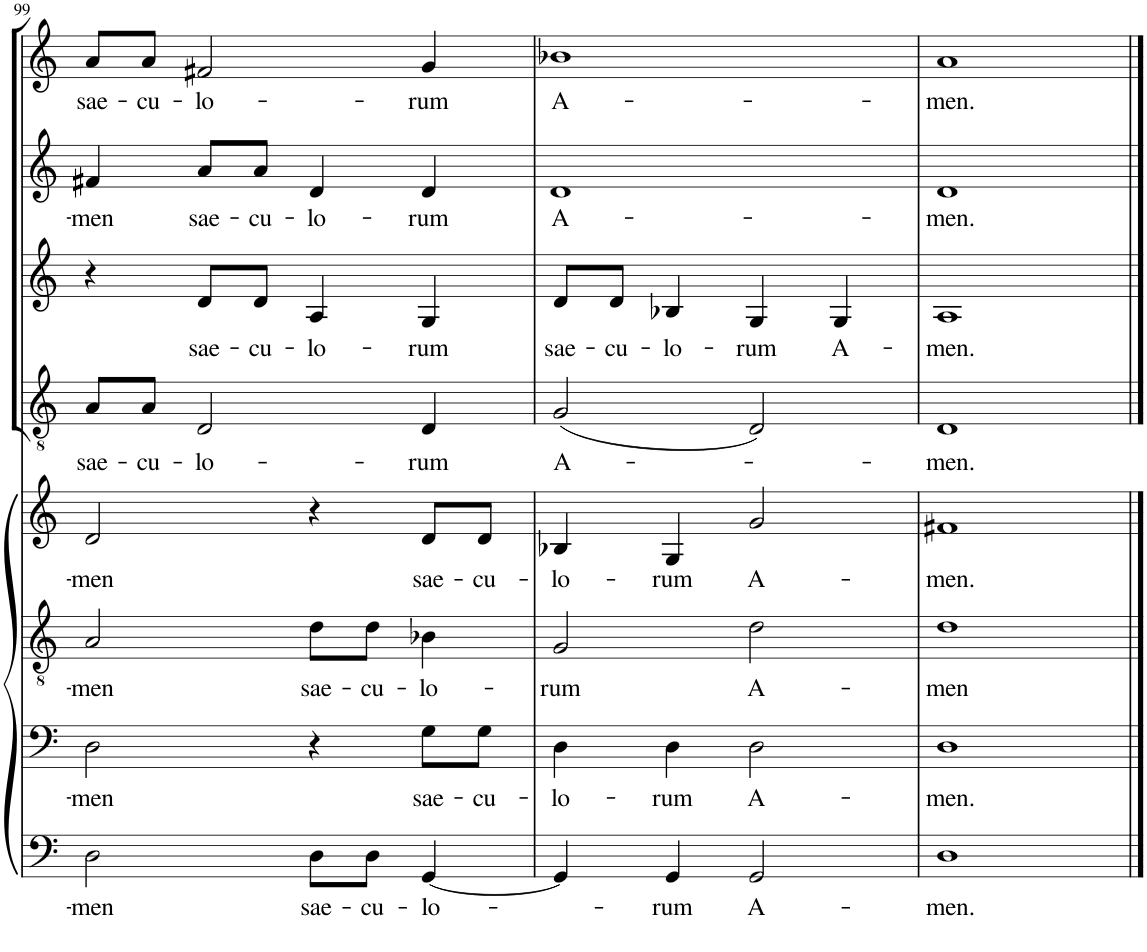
**kern	**text	**kern	**text	**kern	**text	**kern	**text	**kern	**text	**kern	**text	**kern	**text	**kern	**text
*part8	*part8	*part7	*part7	*part6	*part6	*part5	*part5	*part4	*part4	*part3	*part3	*part2	*part2	*part1	*part1
*staff8	*staff8	*staff7	*staff7	*staff6	*staff6	*staff5	*staff5	*staff4	*staff4	*staff3	*staff3	*staff2	*staff2	*staff1	*staff1
*I"Bass 2	*	*I"Bass 1	*	*I"Tenor	*	*I"Alto	*	*I"Tenor	*	*I"Alto	*	*I"Soprano 2	*	*I"Soprano 1	*
!!LO:PB:g=z
*clefF4	*	*clefF4	*	*clefGv2	*	*clefG2	*	*clefGv2	*	*clefG2	*	*clefG2	*	*clefG2	*
*k[]	*	*k[]	*	*k[]	*	*k[]	*	*k[]	*	*k[]	*	*k[]	*	*k[]	*
*M4/4	*	*M4/4	*	*M4/4	*	*M4/4	*	*M4/4	*	*M4/4	*	*M4/4	*	*M4/4	*
*met(c)	*	*met(c)	*	*met(c)	*	*met(c)	*	*met(c)	*	*met(c)	*	*met(c)	*	*met(c)	*
=99	=99	=99	=99	=99	=99	=99	=99	=99	=99	=99	=99	=99	=99	=99	=99
!	!LO:LY:b	!	!LO:LY:b	!	!LO:LY:b	!	!LO:LY:b	!	!LO:LY:b	!	!	!	!LO:LY:b	!	!LO:LY:b
2D\	-men	2D\	-men	2A/	-men	2d/	-men	8A/L	sae-	4r	.	4f#X/	-men	8a/L	sae-
!	!	!	!	!	!	!	!	!	!LO:LY:b	!	!	!	!	!	!LO:LY:b
.	.	.	.	.	.	.	.	8A/J	-cu-	.	.	.	.	8a/J	-cu-
!	!	!	!	!	!	!	!	!	!LO:LY:b	!	!LO:LY:b	!	!LO:LY:b	!	!LO:LY:b
.	.	.	.	.	.	.	.	2D/	-lo-	8d/L	sae-	8a/L	sae-	2f#X/	-lo-
!	!	!	!	!	!	!	!	!	!	!	!LO:LY:b	!	!LO:LY:b	!	!
.	.	.	.	.	.	.	.	.	.	8d/J	-cu-	8a/J	-cu-	.	.
!	!LO:LY:b	!	!	!	!LO:LY:b	!	!	!	!	!	!LO:LY:b	!	!LO:LY:b	!	!
8D\L	sae-	4r	.	8d\L	sae-	4r	.	.	.	4A/	-lo-	4d/	-lo-	.	.
!	!LO:LY:b	!	!	!	!LO:LY:b	!	!	!	!	!	!	!	!	!	!
8D\J	-cu-	.	.	8d\J	-cu-	.	.	.	.	.	.	.	.	.	.
!	!LO:LY:b	!	!LO:LY:b	!	!LO:LY:b	!	!LO:LY:b	!	!LO:LY:b	!	!LO:LY:b	!	!LO:LY:b	!	!LO:LY:b
[4GG/	-lo-	8G\L	sae-	4B-X\	-lo-	8d/L	sae-	4D/	-rum	4G/	-rum	4d/	-rum	4g/	-rum
!	!	!	!LO:LY:b	!	!	!	!LO:LY:b	!	!	!	!	!	!	!	!
.	.	8G\J	-cu-	.	.	8d/J	-cu-	.	.	.	.	.	.	.	.
=100	=100	=100	=100	=100	=100	=100	=100	=100	=100	=100	=100	=100	=100	=100	=100
!	!	!	!LO:LY:b	!	!LO:LY:b	!	!LO:LY:b	!	!LO:LY:b	!	!LO:LY:b	!	!LO:LY:b	!	!LO:LY:b
4GG/]	.	4D\	-lo-	2G/	-rum	4B-X/	-lo-	(2G/	A-	8d/L	sae-	1d	A-	1b-X	A-
!	!	!	!	!	!	!	!	!	!	!	!LO:LY:b	!	!	!	!
.	.	.	.	.	.	.	.	.	.	8d/J	-cu-	.	.	.	.
!	!LO:LY:b	!	!LO:LY:b	!	!	!	!LO:LY:b	!	!	!	!LO:LY:b	!	!	!	!
4GG/	-rum	4D\	-rum	.	.	4G/	-rum	.	.	4B-X/	-lo-	.	.	.	.
!	!LO:LY:b	!	!LO:LY:b	!	!LO:LY:b	!	!LO:LY:b	!	!	!	!LO:LY:b	!	!	!	!
2GG/	A-	2D\	A-	2d\	A-	2g/	A-	2D/)	.	4G/	-rum	.	.	.	.
!	!	!	!	!	!	!	!	!	!	!	!LO:LY:b	!	!	!	!
.	.	.	.	.	.	.	.	.	.	4G/	A-	.	.	.	.
=101	=101	=101	=101	=101	=101	=101	=101	=101	=101	=101	=101	=101	=101	=101	=101
!	!LO:LY:b	!	!LO:LY:b	!	!LO:LY:b	!	!LO:LY:b	!	!LO:LY:b	!	!LO:LY:b	!	!LO:LY:b	!	!LO:LY:b
1D	-men.	1D	-men.	1d	-men	1f#X	-men.	1D	-men.	1A	-men.	1d	-men.	1a	-men.
==	==	==	==	==	==	==	==	==	==	==	==	==	==	==	==
*-	*-	*-	*-	*-	*-	*-	*-	*-	*-	*-	*-	*-	*-	*-	*-
